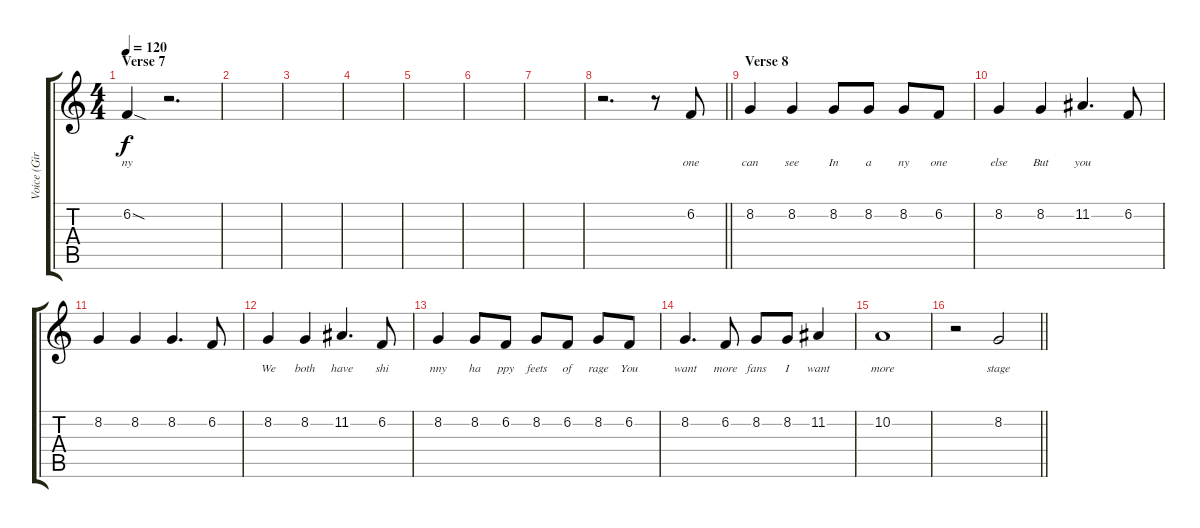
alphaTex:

\track ("Voice (Girl)" "Voice (Gir") {instrument lead2sawtooth}
\staff {score tabs}
\tuning (E4 B3 G3 D3 A2 E2) {hide}
\ts (4 4)
\section ("" "Verse 7")
\tempo 120
\clef g2
\ks c
6.2{sod}.4{lyrics (0 "ny") lyrics (1 "") lyrics (2 "") lyrics (3 "") lyrics (4 "") dy f} r.2{d} |
|
|
|
|
|
|
\barLineRight lightlight
r.2{d} r.8 6.2.8{lyrics (0 "one") lyrics (1 "") lyrics (2 "") lyrics (3 "") lyrics (4 "")} |
\section ("" "Verse 8")
8.2.4{lyrics (0 "can") lyrics (1 "") lyrics (2 "") lyrics (3 "") lyrics (4 "")} 8.2.4{lyrics (0 "see") lyrics (1 "") lyrics (2 "") lyrics (3 "") lyrics (4 "")} 8.2.8{lyrics (0 "In") lyrics (1 "") lyrics (2 "") lyrics (3 "") lyrics (4 "")} 8.2.8{lyrics (0 "a") lyrics (1 "") lyrics (2 "") lyrics (3 "") lyrics (4 "")} 8.2.8{lyrics (0 "ny") lyrics (1 "") lyrics (2 "") lyrics (3 "") lyrics (4 "")} 6.2.8{lyrics (0 "one") lyrics (1 "") lyrics (2 "") lyrics (3 "") lyrics (4 "")} |
8.2.4{lyrics (0 "else") lyrics (1 "") lyrics (2 "") lyrics (3 "") lyrics (4 "")} 8.2.4{lyrics (0 "But") lyrics (1 "") lyrics (2 "") lyrics (3 "") lyrics (4 "")} 11.2.4{d lyrics (0 "you") lyrics (1 "") lyrics (2 "") lyrics (3 "") lyrics (4 "")} 6.2.8{lyrics (0 "") lyrics (1 "") lyrics (2 "") lyrics (3 "") lyrics (4 "")} |
8.2.4{lyrics (0 "") lyrics (1 "") lyrics (2 "") lyrics (3 "") lyrics (4 "")} 8.2.4{lyrics (0 "") lyrics (1 "") lyrics (2 "") lyrics (3 "") lyrics (4 "")} 8.2.4{d lyrics (0 "") lyrics (1 "") lyrics (2 "") lyrics (3 "") lyrics (4 "")} 6.2.8{lyrics (0 "") lyrics (1 "") lyrics (2 "") lyrics (3 "") lyrics (4 "")} |
8.2.4{lyrics (0 "We") lyrics (1 "") lyrics (2 "") lyrics (3 "") lyrics (4 "")} 8.2.4{lyrics (0 "both") lyrics (1 "") lyrics (2 "") lyrics (3 "") lyrics (4 "")} 11.2.4{d lyrics (0 "have") lyrics (1 "") lyrics (2 "") lyrics (3 "") lyrics (4 "")} 6.2.8{lyrics (0 "shi") lyrics (1 "") lyrics (2 "") lyrics (3 "") lyrics (4 "")} |
8.2.4{lyrics (0 "nny") lyrics (1 "") lyrics (2 "") lyrics (3 "") lyrics (4 "")} 8.2.8{lyrics (0 "ha") lyrics (1 "") lyrics (2 "") lyrics (3 "") lyrics (4 "")} 6.2.8{lyrics (0 "ppy") lyrics (1 "") lyrics (2 "") lyrics (3 "") lyrics (4 "")} 8.2.8{lyrics (0 "feets") lyrics (1 "") lyrics (2 "") lyrics (3 "") lyrics (4 "")} 6.2.8{lyrics (0 "of") lyrics (1 "") lyrics (2 "") lyrics (3 "") lyrics (4 "")} 8.2.8{lyrics (0 "rage") lyrics (1 "") lyrics (2 "") lyrics (3 "") lyrics (4 "")} 6.2.8{lyrics (0 "You") lyrics (1 "") lyrics (2 "") lyrics (3 "") lyrics (4 "")} |
8.2.4{d lyrics (0 "want") lyrics (1 "") lyrics (2 "") lyrics (3 "") lyrics (4 "")} 6.2.8{lyrics (0 "more") lyrics (1 "") lyrics (2 "") lyrics (3 "") lyrics (4 "")} 8.2.8{lyrics (0 "fans") lyrics (1 "") lyrics (2 "") lyrics (3 "") lyrics (4 "")} 8.2.8{lyrics (0 "I") lyrics (1 "") lyrics (2 "") lyrics (3 "") lyrics (4 "")} 11.2.4{lyrics (0 "want") lyrics (1 "") lyrics (2 "") lyrics (3 "") lyrics (4 "")} |
10.2.1{lyrics (0 "more") lyrics (1 "") lyrics (2 "") lyrics (3 "") lyrics (4 "")} |
\barLineRight lightlight
r.2 8.2.2{lyrics (0 "stage") lyrics (1 "") lyrics (2 "") lyrics (3 "") lyrics (4 "")}
